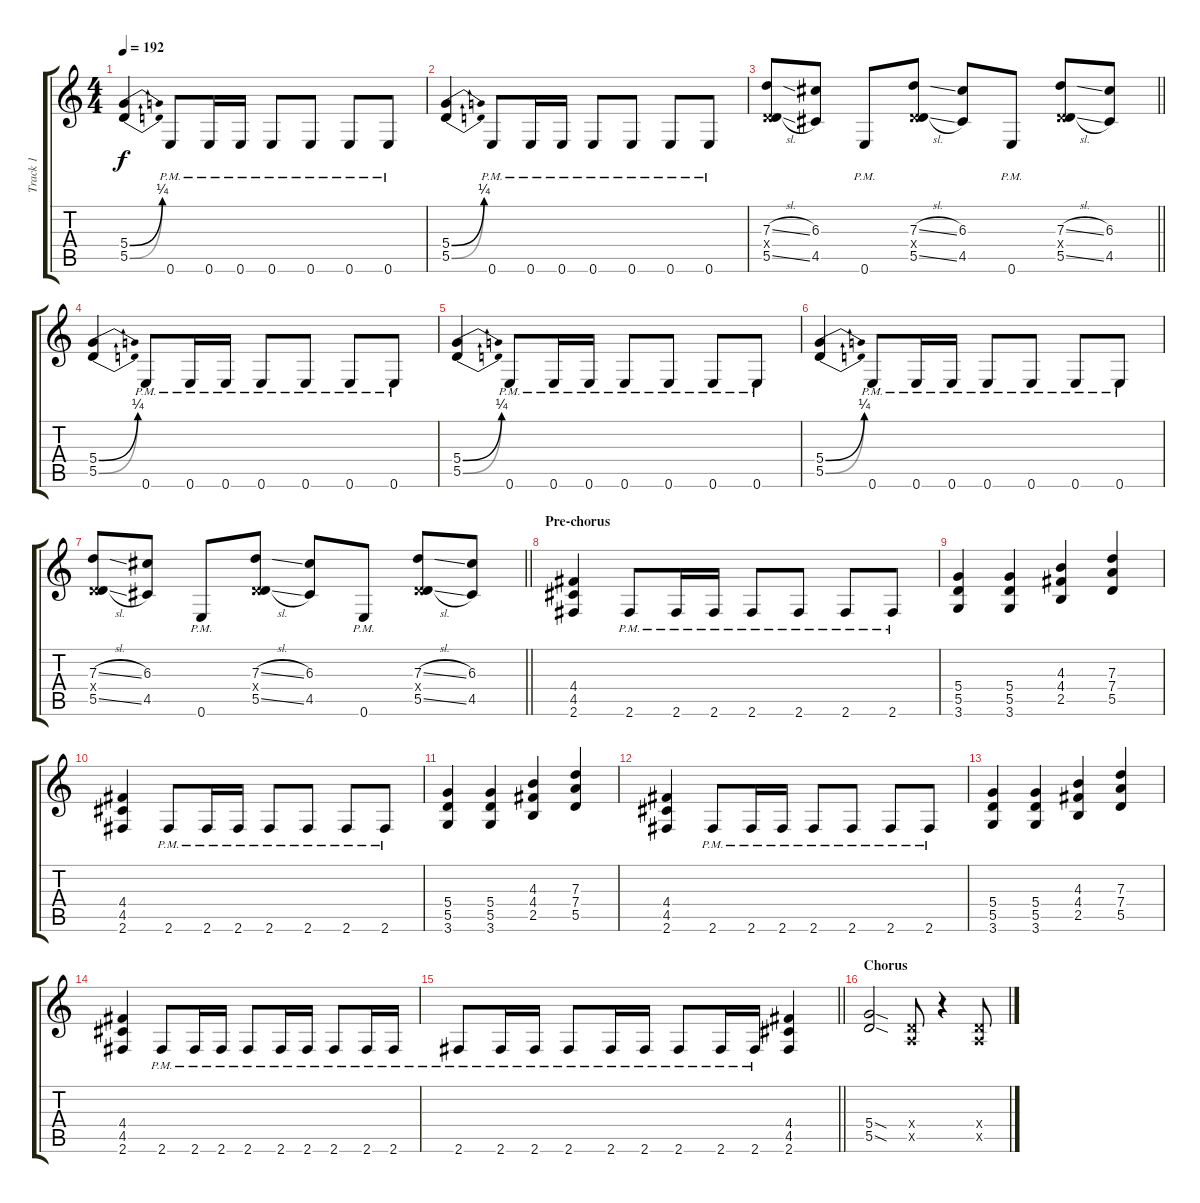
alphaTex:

\track ("Track 1" "Track 1") {instrument distortionguitar}
\staff {score tabs}
\tuning (E4 B3 G3 D3 A2 E2) {hide}
\ts (4 4)
\tempo 192
\clef g2
\ks c
(5.4{be (bend 0 0 60 1)} 5.5{be (bend 0 0 60 1)}).4{dy f} 0.6{pm}.8 0.6{pm}.16 0.6{pm}.16 0.6{pm}.8 0.6{pm}.8 0.6{pm}.8 0.6{pm}.8 |
(5.4{be (bend 0 0 60 1)} 5.5{be (bend 0 0 60 1)}).4 0.6{pm}.8 0.6{pm}.16 0.6{pm}.16 0.6{pm}.8 0.6{pm}.8 0.6{pm}.8 0.6{pm}.8 |
\barLineRight lightlight
(7.3{sl} 0.4{x} 5.5{sl}).8 (6.3 4.5).8 0.6{pm}.8 (7.3{sl} 0.4{x} 5.5{sl}).8 (6.3 4.5).8 0.6{pm}.8 (7.3{sl} 0.4{x} 5.5{sl}).8 (6.3 4.5).8 |
(5.4{be (bend 0 0 60 1)} 5.5{be (bend 0 0 60 1)}).4 0.6{pm}.8 0.6{pm}.16 0.6{pm}.16 0.6{pm}.8 0.6{pm}.8 0.6{pm}.8 0.6{pm}.8 |
(5.4{be (bend 0 0 60 1)} 5.5{be (bend 0 0 60 1)}).4 0.6{pm}.8 0.6{pm}.16 0.6{pm}.16 0.6{pm}.8 0.6{pm}.8 0.6{pm}.8 0.6{pm}.8 |
(5.4{be (bend 0 0 60 1)} 5.5{be (bend 0 0 60 1)}).4 0.6{pm}.8 0.6{pm}.16 0.6{pm}.16 0.6{pm}.8 0.6{pm}.8 0.6{pm}.8 0.6{pm}.8 |
\barLineRight lightlight
(7.3{sl} 0.4{x} 5.5{sl}).8 (6.3 4.5).8 0.6{pm}.8 (7.3{sl} 0.4{x} 5.5{sl}).8 (6.3 4.5).8 0.6{pm}.8 (7.3{sl} 0.4{x} 5.5{sl}).8 (6.3 4.5).8 |
\section ("" "Pre-chorus")
(4.4 4.5 2.6).4 2.6{pm}.8 2.6{pm}.16 2.6{pm}.16 2.6{pm}.8 2.6{pm}.8 2.6{pm}.8 2.6{pm}.8 |
(5.4 5.5 3.6).4 (5.4 5.5 3.6).4 (4.3 4.4 2.5).4 (7.3 7.4 5.5).4 |
(4.4 4.5 2.6).4 2.6{pm}.8 2.6{pm}.16 2.6{pm}.16 2.6{pm}.8 2.6{pm}.8 2.6{pm}.8 2.6{pm}.8 |
(5.4 5.5 3.6).4 (5.4 5.5 3.6).4 (4.3 4.4 2.5).4 (7.3 7.4 5.5).4 |
(4.4 4.5 2.6).4 2.6{pm}.8 2.6{pm}.16 2.6{pm}.16 2.6{pm}.8 2.6{pm}.8 2.6{pm}.8 2.6{pm}.8 |
(5.4 5.5 3.6).4 (5.4 5.5 3.6).4 (4.3 4.4 2.5).4 (7.3 7.4 5.5).4 |
(4.4 4.5 2.6).4 2.6{pm}.8 2.6{pm}.16 2.6{pm}.16 2.6{pm}.8 2.6{pm}.16 2.6{pm}.16 2.6{pm}.8 2.6{pm}.16 2.6{pm}.16 |
\barLineRight lightlight
2.6{pm}.8 2.6{pm}.16 2.6{pm}.16 2.6{pm}.8 2.6{pm}.16 2.6{pm}.16 2.6{pm}.8 2.6{pm}.16 2.6{pm}.16 (4.4 4.5 2.6).4 |
\section ("" "Chorus")
(5.4{sod} 5.5{sod}).2 (0.4{x} 0.5{x}).8 r.4 (0.4{x} 0.5{x}).8
